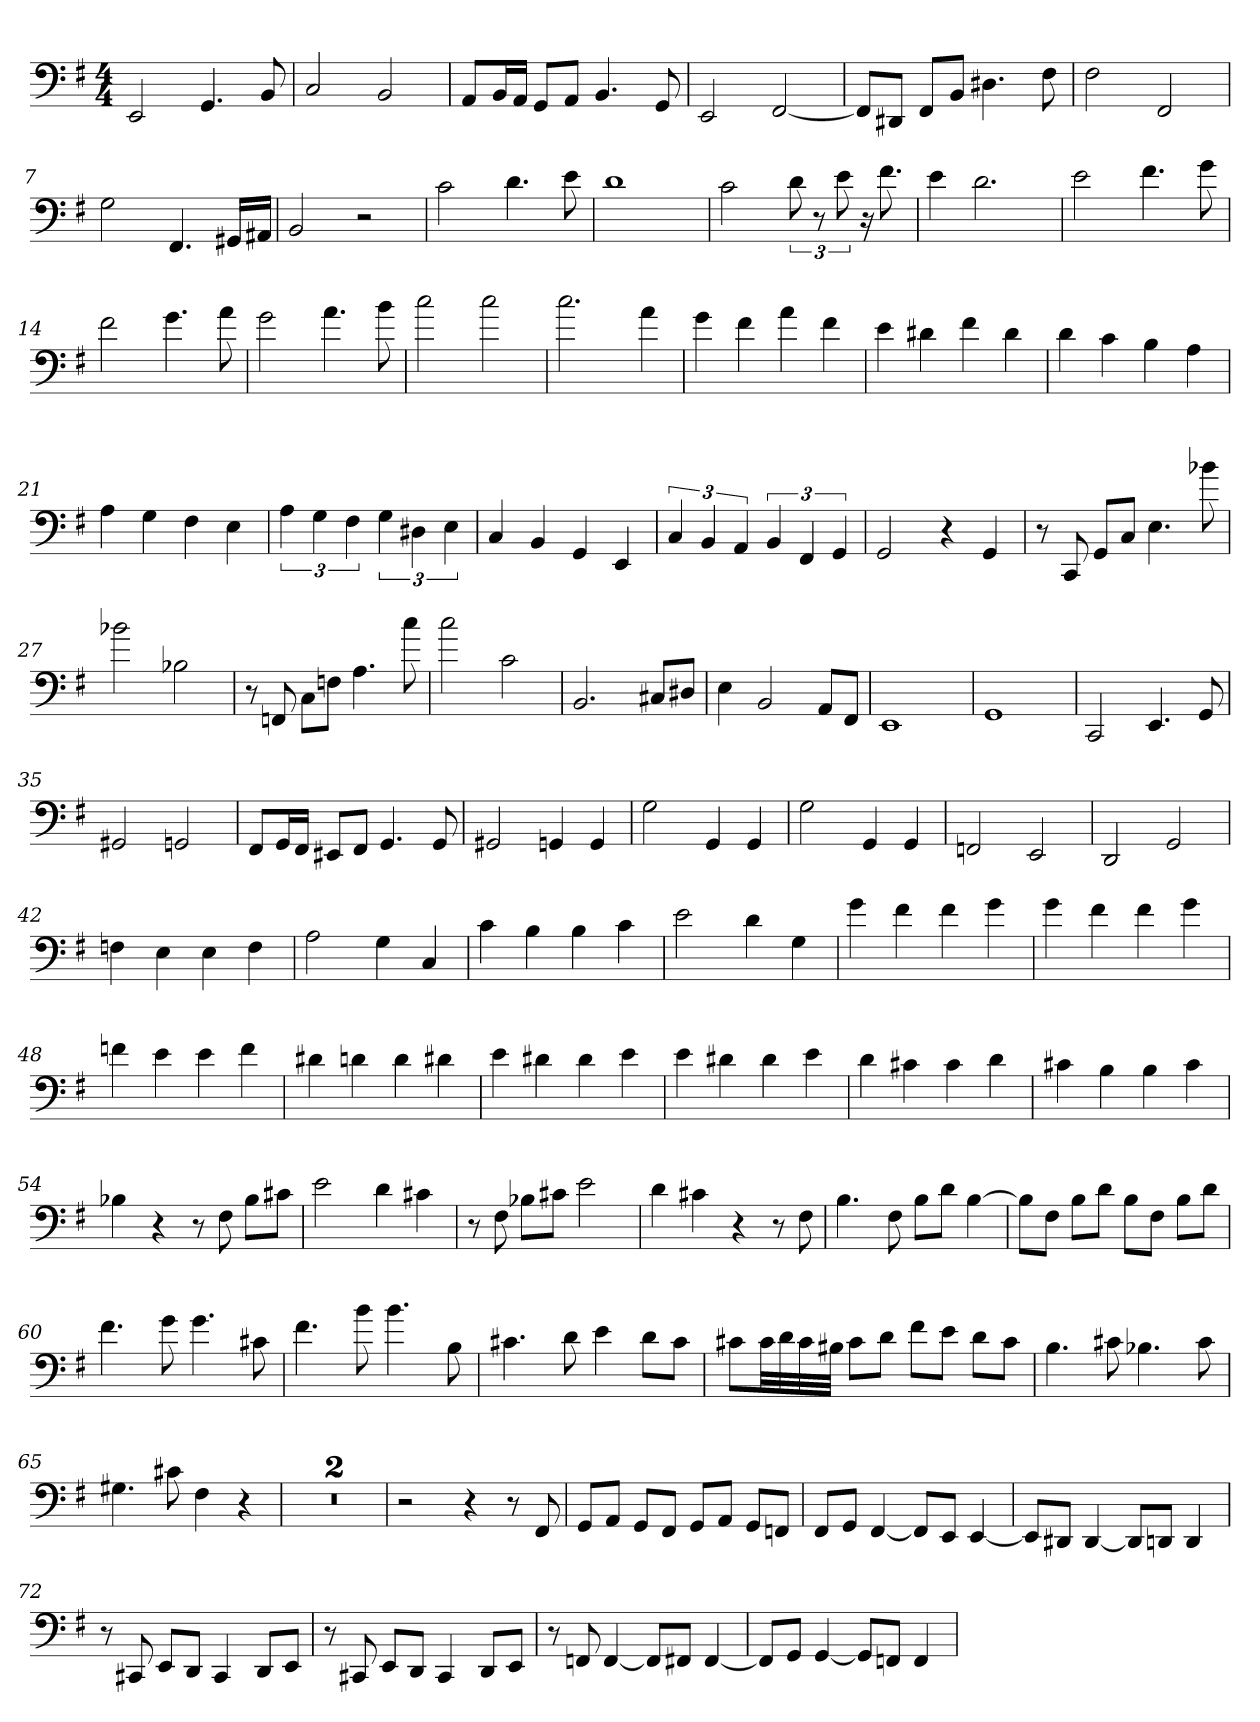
**kern
*part1
*staff1
*clefF4
*k[f#]
*e:
*M4/4
=1
2EE
4.GG
8BB
=2
2C
2BB
=3
8AA/L
16BB/L
16AA/JJ
8GG/L
8AA/J
4.BB
8GG
=4
2EE
[2FF#
=5
8FF#/L]
8DD#X/J
8FF#/L
8BB/J
4.D#X
8F#
=6
2F#
2FF#
=7
2G
4.FF#
16GG#X/LL
16AA#X/JJ
=8
2BB
2r
=9
2c
4.d
8e
=10
1d
=11
2c
12d
12r
12e
16r
8.f#
=12
4e
2.d
=13
2e
4.f#
8g
=14
2f#
4.g
8a
=15
2g
4.a
8b
=16
2cc
2cc
=17
2.cc
4a
=18
4g
4f#
4a
4f#
=19
4e
4d#X
4f#
4d#
=20
4d
4c
4B
4A
=21
4A
4G
4F#
4E
=22
6A
6G
6F#
6G
6D#X
6E
=23
4C
4BB
4GG
4EE
=24
6C
6BB
6AA
6BB
6FF#
6GG
=25
2GG
4r
4GG
=26
8r
8CC
8GG/L
8C/J
4.E
8b-X
=27
2b-X
2B-X
=28
8r
8FFn
8C\L
8Fn\J
4.A
8cc
=29
2cc
2c
=30
2.BB
8C#X/L
8D#X/J
=31
4E
2BB
8AA/L
8FF#/J
=32
1EE
=33
1GG
=34
2CC
4.EE
8GG
=35
2GG#X
2GGn
=36
8FF#/L
16GG/L
16FF#/JJ
8EE#X/L
8FF#/J
4.GG
8GG
=37
2GG#X
4GGn
4GG
=38
2G
4GG
4GG
=39
2G
4GG
4GG
=40
2FFn
2EE
=41
2DD
2GG
=42
4Fn
4E
4E
4F
=43
2A
4G
4C
=44
4c
4B
4B
4c
=45
2e
4d
4G
=46
4g
4f#
4f#
4g
=47
4g
4f#
4f#
4g
=48
4fn
4e
4e
4f
=49
4d#X
4dn
4d
4d#X
=50
4e
4d#X
4d#
4e
=51
4e
4d#X
4d#
4e
=52
4d
4c#X
4c#
4d
=53
4c#X
4B
4B
4c#
=54
4B-X
4r
8r
8F#
8B-\L
8c#X\J
=55
2e
4d
4c#X
=56
8r
8F#
8B-X\L
8c#X\J
2e
=57
4d
4c#X
4r
8r
8F#
=58
4.B
8F#
8B\L
8d\J
[4B
=59
8B\L]
8F#\J
8B\L
8d\J
8B\L
8F#\J
8B\L
8d\J
=60
4.f#
8g
4.g
8c#X
=61
4.f#
8b
4.b
8B
=62
4.c#X
8d
4e
8d\L
8c#\J
=63
8c#X\L
32c#\LL
32d\
32c#\
32B#X\JJJ
8c#\L
8d\J
8f#\L
8e\J
8d\L
8c#\J
=64
4.B
8c#X
4.B-X
8c#
=65
4.G#X
8c#X
4F#
4r
=66
1r
=67
1r
=68
2r
4r
8r
8FF#
=69
8GG/L
8AA/J
8GG/L
8FF#/J
8GG/L
8AA/J
8GG/L
8FFn/J
=70
8FF#/L
8GG/J
[4FF#
8FF#/L]
8EE/J
[4EE
=71
8EE/L]
8DD#X/J
[4DD#
8DD#/L]
8DDn/J
4DD
=72
8r
8CC#X
8EE/L
8DD/J
4CC#
8DD/L
8EE/J
=73
8r
8CC#X
8EE/L
8DD/J
4CC#
8DD/L
8EE/J
=74
8r
8FFn
[4FF
8FF/L]
8FF#X/J
[4FF#
=75
8FF#/L]
8GG/J
[4GG
8GG/L]
8FFn/J
4FF
=
*-
